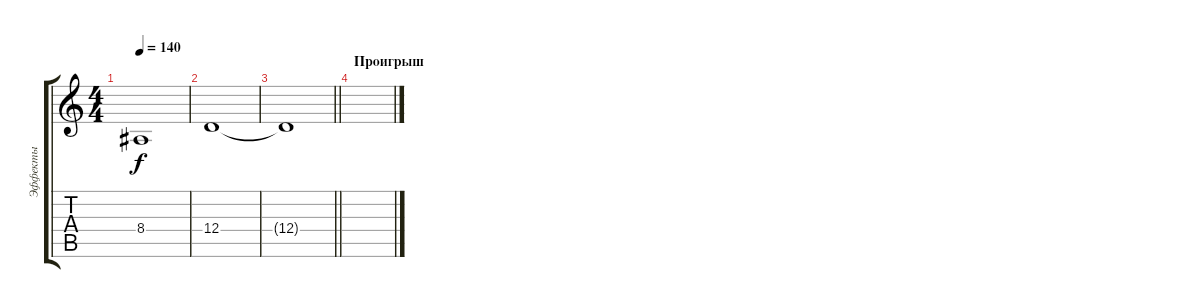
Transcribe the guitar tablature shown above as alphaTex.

\track ("Эффекты" "Эффекты") {instrument synthstrings1}
\staff {score tabs}
\tuning (E4 B3 G3 D3 A2 D2) {hide}
\ts (4 4)
\tempo 140
\clef g2
\ks c
8.4{t}.1{dy f} |
12.4.1 |
\barLineRight lightlight
12.4{t}.1 |
\section ("" "Проигрыш")
